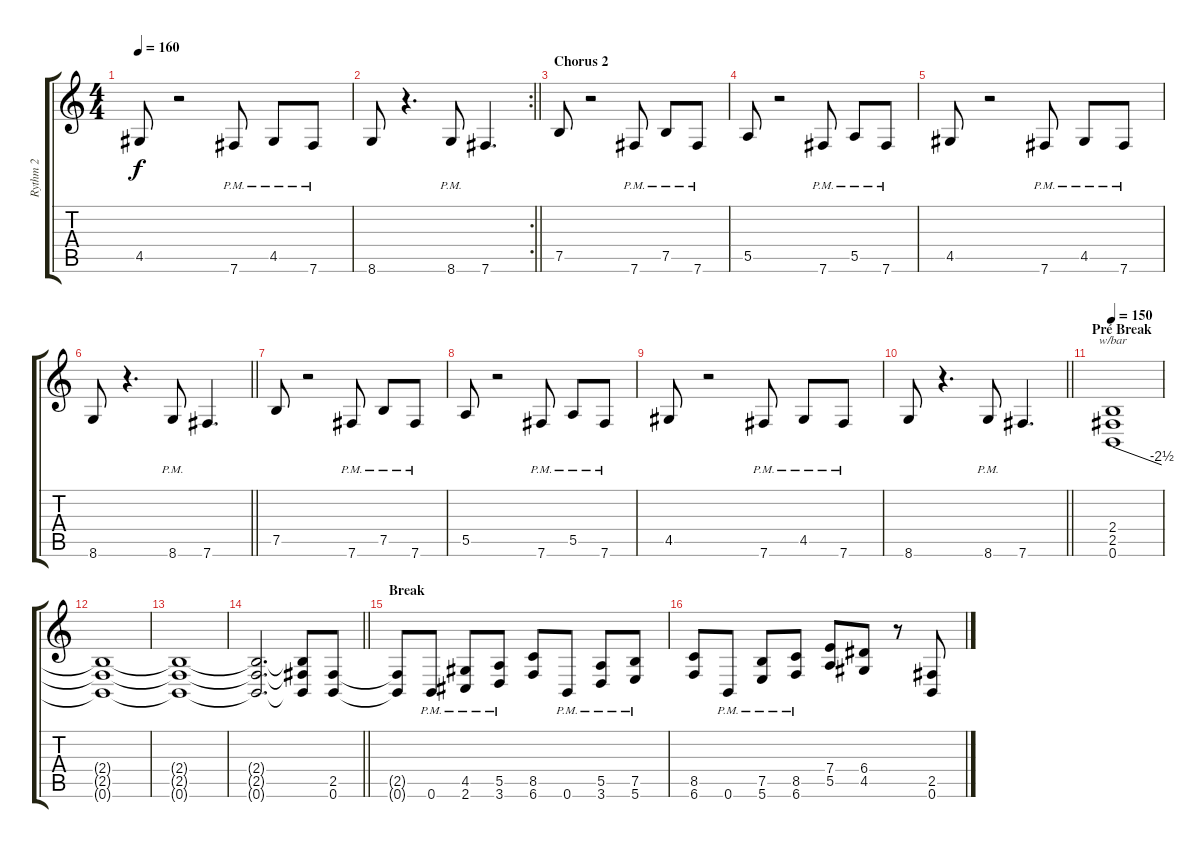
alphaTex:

\track ("Rythm 2" "Rythm 2") {instrument distortionguitar}
\staff {score tabs}
\tuning (B3 Gb3 D3 A2 E2 B1) {hide}
\ts (4 4)
\tempo 160
\clef g2
\ks c
4.5.8{dy f} r.2 7.6{pm}.8 4.5{pm}.8 7.6{pm}.8 |
\rc 2
\barLineRight lightlight
8.6.8 r.4{d} 8.6{pm}.8 7.6.4{d} |
\section ("" "Chorus 2")
7.5.8 r.2 7.6{pm}.8 7.5{pm}.8 7.6{pm}.8 |
5.5.8 r.2 7.6{pm}.8 5.5{pm}.8 7.6{pm}.8 |
4.5.8 r.2 7.6{pm}.8 4.5{pm}.8 7.6{pm}.8 |
\barLineRight lightlight
8.6.8 r.4{d} 8.6{pm}.8 7.6.4{d} |
7.5.8 r.2 7.6{pm}.8 7.5{pm}.8 7.6{pm}.8 |
5.5.8 r.2 7.6{pm}.8 5.5{pm}.8 7.6{pm}.8 |
4.5.8 r.2 7.6{pm}.8 4.5{pm}.8 7.6{pm}.8 |
\barLineRight lightlight
8.6.8 r.4{d} 8.6{pm}.8 7.6.4{d} |
\section ("" "Pré Break")
\tempo 150
(2.4 2.5 0.6).1{tbe (dive default 0 0 60 -10)} |
(2.4{t} 2.5{t} 0.6{t}).1 |
(2.4{t} 2.5{t} 0.6{t}).1 |
\barLineRight lightlight
(2.4{t} 2.5{t} 0.6{t}).2{d} (2.4{t} 2.5{t} 0.6{t}).8 (2.5 0.6).8 |
\section ("" "Break")
(2.5{t} 0.6{t}).8 0.6{pm}.8 (4.5{pm} 2.6{pm}).8 (5.5{pm} 3.6{pm}).8 (8.5 6.6).8 0.6{pm}.8 (5.5{pm} 3.6{pm}).8 (7.5{pm} 5.6{pm}).8 |
(8.5 6.6).8 0.6{pm}.8 (7.5{pm} 5.6{pm}).8 (8.5{pm} 6.6{pm}).8 (7.4 5.5).8 (6.4 4.5).8 r.8 (2.5 0.6).8
